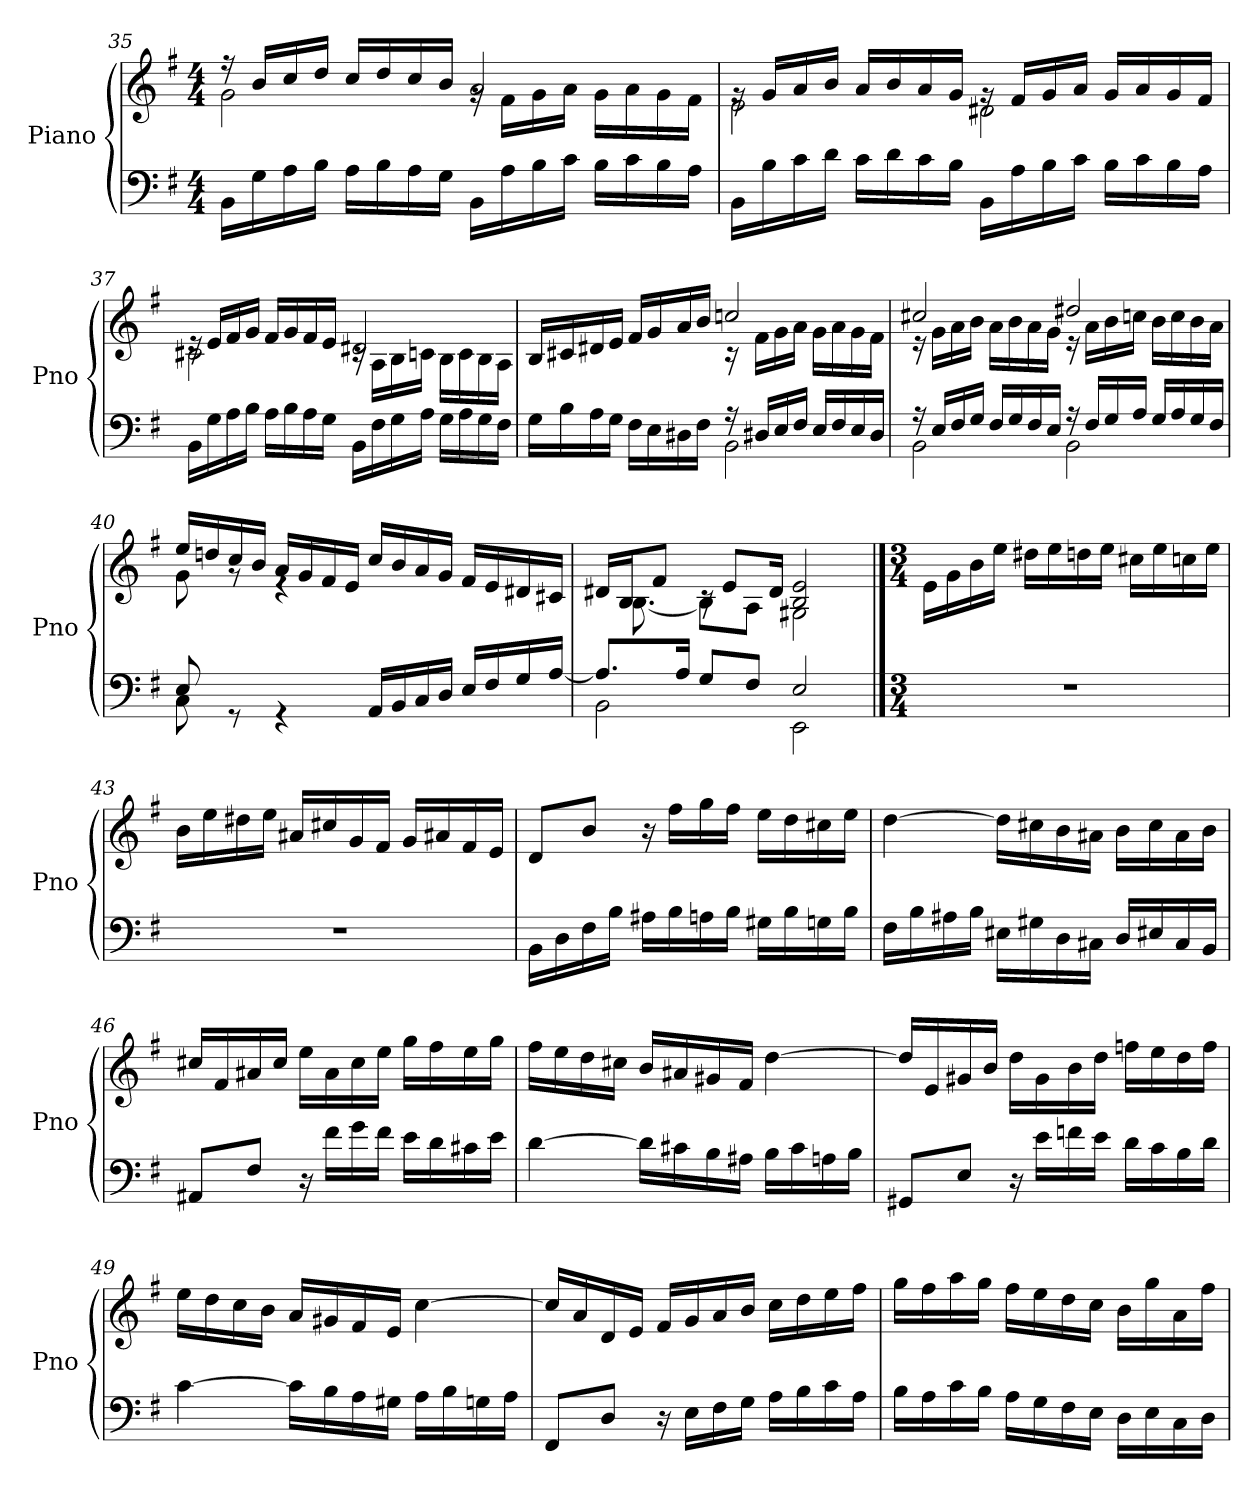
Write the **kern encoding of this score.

**kern	**kern
*part1	*part1
*staff2	*staff1
*I"Piano	*
*I'Pno	*
*clefF4	*clefG2
*k[f#]	*k[f#]
*M4/4	*M4/4
=35	=35
*	*^
16BB\LL	16r	2g\
16G\	16b/LL	.
16A\	16cc/	.
16B\JJ	16dd/JJ	.
16A\LL	16cc/LL	.
16B\	16dd/	.
16A\	16cc/	.
16G\JJ	16b/JJ	.
16BB\LL	2a/	16rg
16A\	.	16f#\LL
16B\	.	16g\
16c\JJ	.	16a\JJ
16B\LL	.	16g\LL
16c\	.	16a\
16B\	.	16g\
16A\JJ	.	16f#\JJ
=36	=36	=36
16BB\LL	16rg	2e\
16B\	16g/LL	.
16c\	16a/	.
16d\JJ	16b/JJ	.
16c\LL	16a/LL	.
16d\	16b/	.
16c\	16a/	.
16B\JJ	16g/JJ	.
16BB\LL	16rg	2d#X\
16A\	16f#/LL	.
16B\	16g/	.
16c\JJ	16a/JJ	.
16B\LL	16g/LL	.
16c\	16a/	.
16B\	16g/	.
16A\JJ	16f#/JJ	.
!!LO:LB:g=z	!!
=37	=37	=37
16BB\LL	16re	2c#X\
16G\	16e/LL	.
16A\	16f#/	.
16B\JJ	16g/JJ	.
16A\LL	16f#/LL	.
16B\	16g/	.
16A\	16f#/	.
16G\JJ	16e/JJ	.
16BB\LL	2d#X/	16rc
16F#\	.	16A\LL
16G\	.	16B\
16A\JJ	.	16cn\JJ
16G\LL	.	16B\LL
16A\	.	16c\
16G\	.	16B\
16F#\JJ	.	16A\JJ
=38	=38	=38
*^	*	*
16G\LL	2ryy	16B/LL	2ryy
16B\	.	16c#X/	.
16A\	.	16d#X/	.
16G\JJ	.	16e/JJ	.
16F#\LL	.	16f#/LL	.
16E\	.	16g/	.
16D#X\	.	16a/	.
16F#\JJ	.	16b/JJ	.
16r	2BB\	2ccn/	16r
16D#X/LL	.	.	16f#\LL
16E/	.	.	16g\
16F#/JJ	.	.	16a\JJ
16E/LL	.	.	16g\LL
16F#/	.	.	16a\
16E/	.	.	16g\
16D#/JJ	.	.	16f#\JJ
!!LO:LB:g=z	!!
=39	=39	=39	=39
16r	2BB\	2cc#X/	16r
16E/LL	.	.	16g\LL
16F#/	.	.	16a\
16G/JJ	.	.	16b\JJ
16F#/LL	.	.	16a\LL
16G/	.	.	16b\
16F#/	.	.	16a\
16E/JJ	.	.	16g\JJ
16r	2BB\	2dd#X/	16r
16F#/LL	.	.	16a\LL
16G/	.	.	16b\
16A/JJ	.	.	16ccn\JJ
16G/LL	.	.	16b\LL
16A/	.	.	16cc\
16G/	.	.	16b\
16F#/JJ	.	.	16a\JJ
=40	=40	=40	=40
8E/	8C\	16ee/LL	8g\
.	.	16ddn/	.
8rGG	8ryy	16cc/	8rg
.	.	16b/JJ	.
4rGG	4ryy	16a/LL	4re
.	.	16g/	.
.	.	16f#/	.
.	.	16e/JJ	.
16AA/LL	2ryy	16cc/LL	2ryy
16BB/	.	16b/	.
16C/	.	16a/	.
16D/JJ	.	16g/JJ	.
16E/LL	.	16f#/LL	.
16F#/	.	16e/	.
16G/	.	16d#X/	.
[16A/JJ	.	16c#X/JJ	.
=41	=41	=41	=41
8.A/L]	2BB\	16d#X/LL	16ryy
.	.	16B/J	[8.B\
.	.	8f#/J	.
16A/Jk	.	.	.
8G/L	.	16rc	8B\L]
.	.	8e/L	.
8F#/J	.	.	8A\J
.	.	16d#/Jk	.
2E/	2EE\	2B/ 2e/	2G#X\
*v	*v	*	*
*	*v	*v
!!LO:PB:g=z
==42	==42
*M3/4	*M3/4
*	*MM92
*^	*^
!	!	!LO:TX:a:i:t=a 2 voci	!
*v	*v	*	*
*	*v	*v
2.r	16e\LL
.	16g\
.	16b\
.	16ee\JJ
.	16dd#X\LL
.	16ee\
.	16ddn\
.	16ee\JJ
.	16cc#X\LL
.	16ee\
.	16ccn\
.	16ee\JJ
=43	=43
2.r	16b\LL
.	16ee\
.	16dd#X\
.	16ee\JJ
.	16a#X/LL
.	16cc#X/
.	16g/
.	16f#/JJ
.	16g/LL
.	16a#X/
.	16f#/
.	16e/JJ
=44	=44
16BB\LL	8d/L
16D\	.
16F#\	8b/J
16B\JJ	.
16A#X\LL	16r
16B\	16ff#\LL
16An\	16gg\
16B\JJ	16ff#\JJ
16G#X\LL	16ee\LL
16B\	16dd\
16Gn\	16cc#X\
16B\JJ	16ee\JJ
!!LO:LB:g=z
=45	=45
16F#\LL	[4dd\
16B\	.
16A#X\	.
16B\JJ	.
16E#X\LL	16dd\LL]
16G#X\	16cc#X\
16D\	16b\
16C#X\JJ	16a#X\JJ
16D/LL	16b\LL
16E#X/	16cc#\
16C#/	16a#\
16BB/JJ	16b\JJ
=46	=46
8AA#X/L	16cc#X/LL
.	16f#/
8F#/J	16a#X/
.	16cc#/JJ
16r	16ee\LL
16f#\LL	16a#\
16g\	16cc#\
16f#\JJ	16ee\JJ
16e\LL	16gg\LL
16d\	16ff#\
16c#X\	16ee\
16e\JJ	16gg\JJ
=47	=47
[4d\	16ff#\LL
.	16ee\
.	16dd\
.	16cc#X\JJ
16d\LL]	16b/LL
16c#X\	16a#X/
16B\	16g#X/
16A#X\JJ	16f#/JJ
16B\LL	[4dd\
16c#\	.
16An\	.
16B\JJ	.
!!LO:LB:g=z
=48	=48
8GG#X/L	16dd/LL]
.	16e/
8E/J	16g#X/
.	16b/JJ
16r	16dd\LL
16e\LL	16g#\
16fn\	16b\
16e\JJ	16dd\JJ
16d\LL	16ffn\LL
16c\	16ee\
16B\	16dd\
16d\JJ	16ff\JJ
=49	=49
[4c\	16ee\LL
.	16dd\
.	16cc\
.	16b\JJ
16c\LL]	16a/LL
16B\	16g#X/
16A\	16f#/
16G#X\JJ	16e/JJ
16A\LL	[4cc\
16B\	.
16Gn\	.
16A\JJ	.
=50	=50
8FF#/L	16cc/LL]
.	16a/
8D/J	16d/
.	16e/JJ
16r	16f#/LL
16E\LL	16g/
16F#\	16a/
16G\JJ	16b/JJ
16A\LL	16cc\LL
16B\	16dd\
16c\	16ee\
16A\JJ	16ff#\JJ
=51	=51
16B\LL	16gg\LL
16A\	16ff#\
16c\	16aa\
16B\JJ	16gg\JJ
16A\LL	16ff#\LL
16G\	16ee\
16F#\	16dd\
16E\JJ	16cc\JJ
16D\LL	16b\LL
16E\	16gg\
16C\	16a\
16D\JJ	16ff#\JJ
=	=
*-	*-
